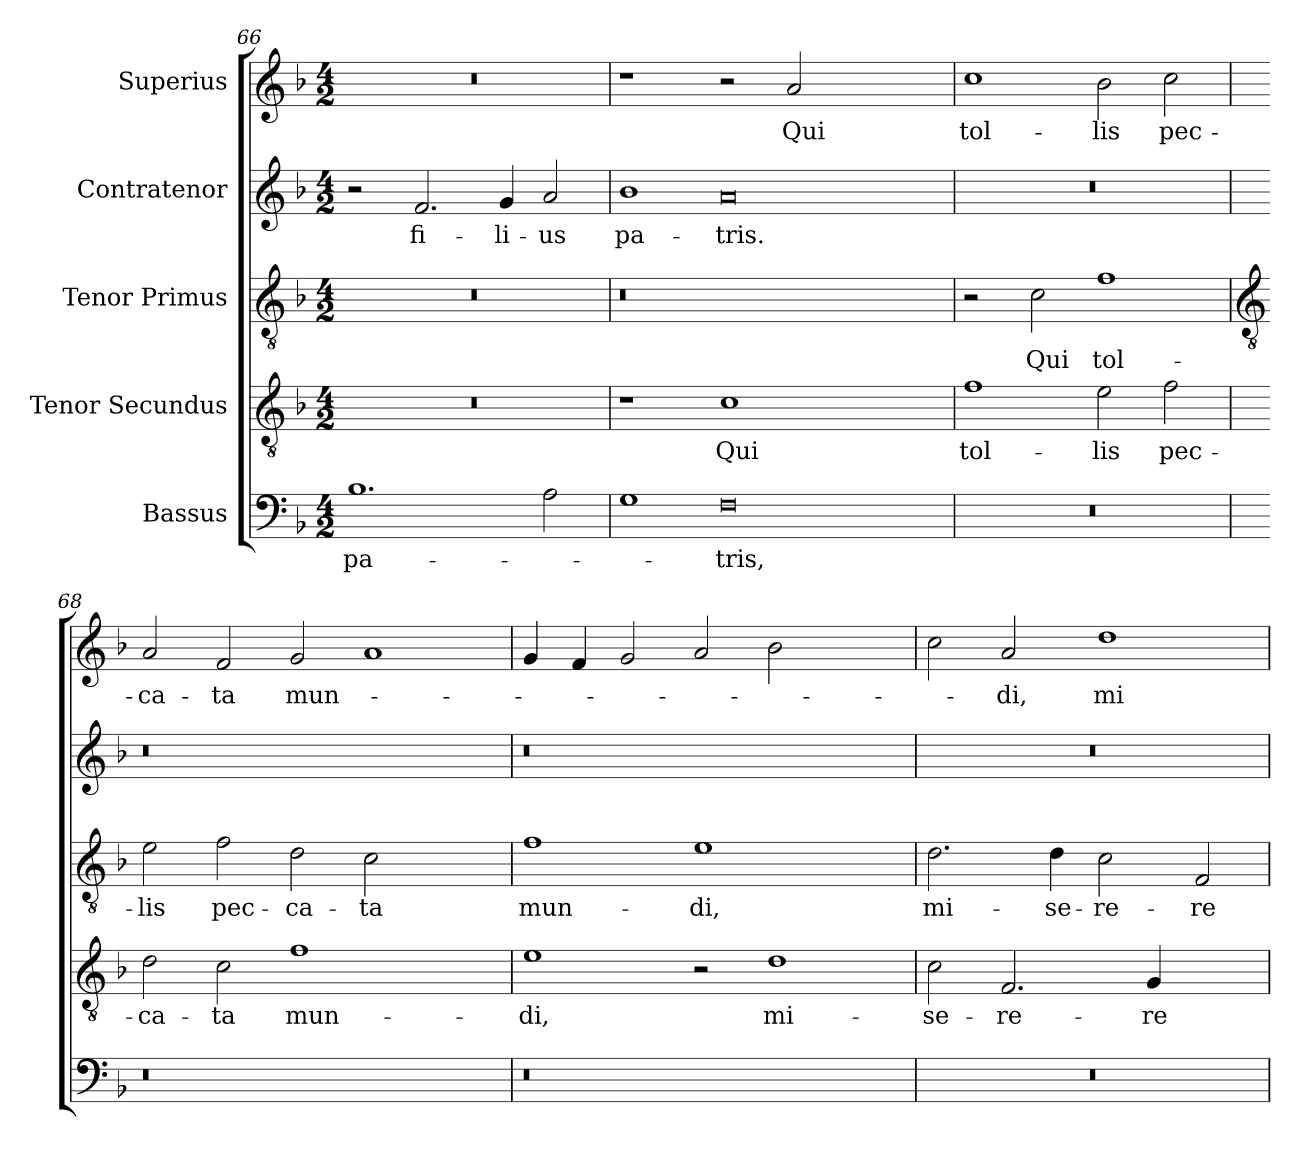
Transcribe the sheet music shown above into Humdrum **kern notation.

**kern	**text	**kern	**text	**kern	**text	**kern	**text	**kern	**text
*part5	*part5	*part4	*part4	*part3	*part3	*part2	*part2	*part1	*part1
*staff5	*staff5	*staff4	*staff4	*staff3	*staff3	*staff2	*staff2	*staff1	*staff1
*I"Bassus	*	*I"Tenor Secundus	*	*I"Tenor Primus	*	*I"Contratenor	*	*I"Superius	*
!!LO:LB:g=z
*clefF4	*	*clefGv2	*	*clefGv2	*	*clefG2	*	*clefG2	*
*k[b-]	*	*k[b-]	*	*k[b-]	*	*k[b-]	*	*k[b-]	*
*F:	*	*F:	*	*F:	*	*F:	*	*F:	*
*M4/2	*	*M4/2	*	*M4/2	*	*M4/2	*	*M4/2	*
=66A	=66A	=66A	=66A	=66A	=66A	=66A	=66A	=66A	=66A
!	!LO:LY:b	!	!	!	!	!	!	!	!
1.B-	pa-	0r	.	0r	.	2r	.	0r	.
!	!	!	!	!	!	!	!LO:LY:b	!	!
.	.	.	.	.	.	2.f	fi-	.	.
!	!	!	!	!	!	!	!LO:LY:b	!	!
.	.	.	.	.	.	4g	-li-	.	.
!	!	!	!	!	!	!	!LO:LY:b	!	!
2A	.	.	.	.	.	2a	-us	.	.
=66B	=66B	=66B	=66B	=66B	=66B	=66B	=66B	=66B	=66B
!	!	!	!	!	!	!	!LO:LY:b	!	!
1G	.	1r	.	0r	.	1b-	pa-	1r	.
!	!LO:LY:b	!	!LO:LY:b	!	!	!	!LO:LY:b	!	!
0F	-tris,	1c	Qui	.	.	0a	-tris.	2r	.
!	!	!	!	!	!	!	!	!	!LO:LY:b
.	.	.	.	.	.	.	.	2a	Qui
.	.	1ryy	.	1ryy	.	.	.	1ryy	.
!!LO:LB:g=z
=67	=67	=67	=67	=67	=67	=67	=67	=67	=67
!	!	!	!LO:LY:b	!	!	!	!	!	!LO:LY:b
0r	.	1f	tol-	2r	.	0r	.	1cc	tol-
!	!	!	!	!	!LO:LY:b	!	!	!	!
.	.	.	.	2c	Qui	.	.	.	.
!	!	!	!LO:LY:b	!	!LO:LY:b	!	!	!	!LO:LY:b
.	.	2e	-lis	1f	tol-	.	.	2b-	-lis
!	!	!	!LO:LY:b	!	!	!	!	!	!LO:LY:b
.	.	2f	pec-	.	.	.	.	2cc	pec-
!!LO:LB:g=z
=68	=68	=68	=68	=68	=68	=68	=68	=68	=68
*	*	*	*	*clefGv2	*	*	*	*	*
!	!	!	!LO:LY:b	!	!LO:LY:b	!	!	!	!LO:LY:b
0r	.	2d	-ca-	2e	-lis	0r	.	2a	-ca-
!	!	!	!LO:LY:b	!	!LO:LY:b	!	!	!	!LO:LY:b
.	.	2c	-ta	2f	pec-	.	.	2f	-ta
!	!	!	!LO:LY:b	!	!LO:LY:b	!	!	!	!LO:LY:b
.	.	1f	mun-	2d	-ca-	.	.	2g	mun-
!	!	!	!	!	!LO:LY:b	!	!	!	!
.	.	.	.	2c	-ta	.	.	1a	.
2ryy	.	2ryy	.	2ryy	.	2ryy	.	.	.
=69	=69	=69	=69	=69	=69	=69	=69	=69	=69
!	!	!	!LO:LY:b	!	!LO:LY:b	!	!	!	!
0r	.	1e	-di,	1f	mun-	0r	.	4g	.
.	.	.	.	.	.	.	.	4f	.
.	.	.	.	.	.	.	.	2g	.
!	!	!	!	!	!LO:LY:b	!	!	!	!
.	.	2r	.	1e	-di,	.	.	2a	.
!	!	!	!LO:LY:b	!	!	!	!	!	!
.	.	1d	mi-	.	.	.	.	2b-	.
2ryy	.	.	.	2ryy	.	2ryy	.	2ryy	.
=70	=70	=70	=70	=70	=70	=70	=70	=70	=70
!	!	!	!LO:LY:b	!	!LO:LY:b	!	!	!	!
0r	.	2c	-se-	2.d	mi-	0r	.	2cc	.
!	!	!	!LO:LY:b	!	!	!	!	!	!LO:LY:b
.	.	2.F	-re-	.	.	.	.	2a	-di,
!	!	!	!	!	!LO:LY:b	!	!	!	!
.	.	.	.	4d	-se-	.	.	.	.
!	!	!	!	!	!LO:LY:b	!	!	!	!LO:LY:b
.	.	.	.	2c	-re-	.	.	1dd	mi-
!	!	!	!LO:LY:b	!	!	!	!	!	!
.	.	4G	-re	.	.	.	.	.	.
!	!	!	!	!	!LO:LY:b	!	!	!	!
.	.	2ryy	.	2F	-re	.	.	.	.
=	=	=	=	=	=	=	=	=	=
*-	*-	*-	*-	*-	*-	*-	*-	*-	*-
